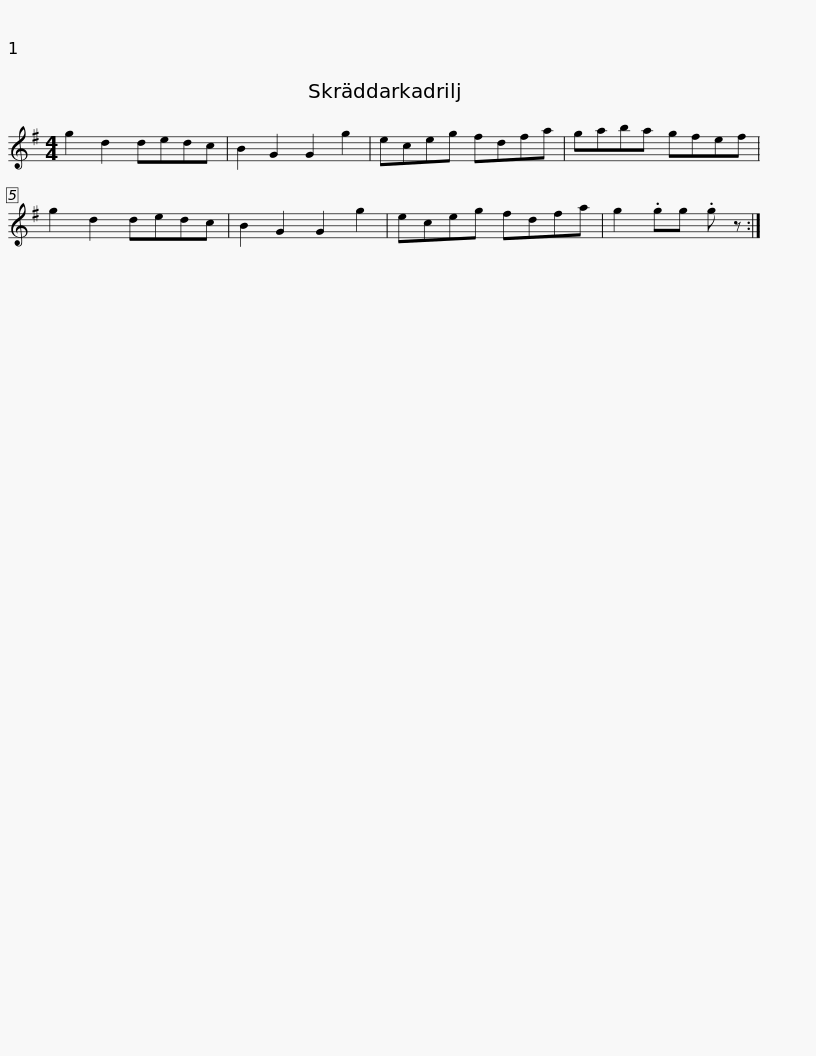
X:1
L:1/8
M:4/4
I:linebreak $
K:G
V:1 treble
V:1
 g2 d2 dedc | B2 G2 G2 g2 | eceg fdfa | gaba gfef | g2 d2 dedc | %5
 B2 G2 G2 g2 |$ eceg fdfa | g2 .gg .g z :| %8
